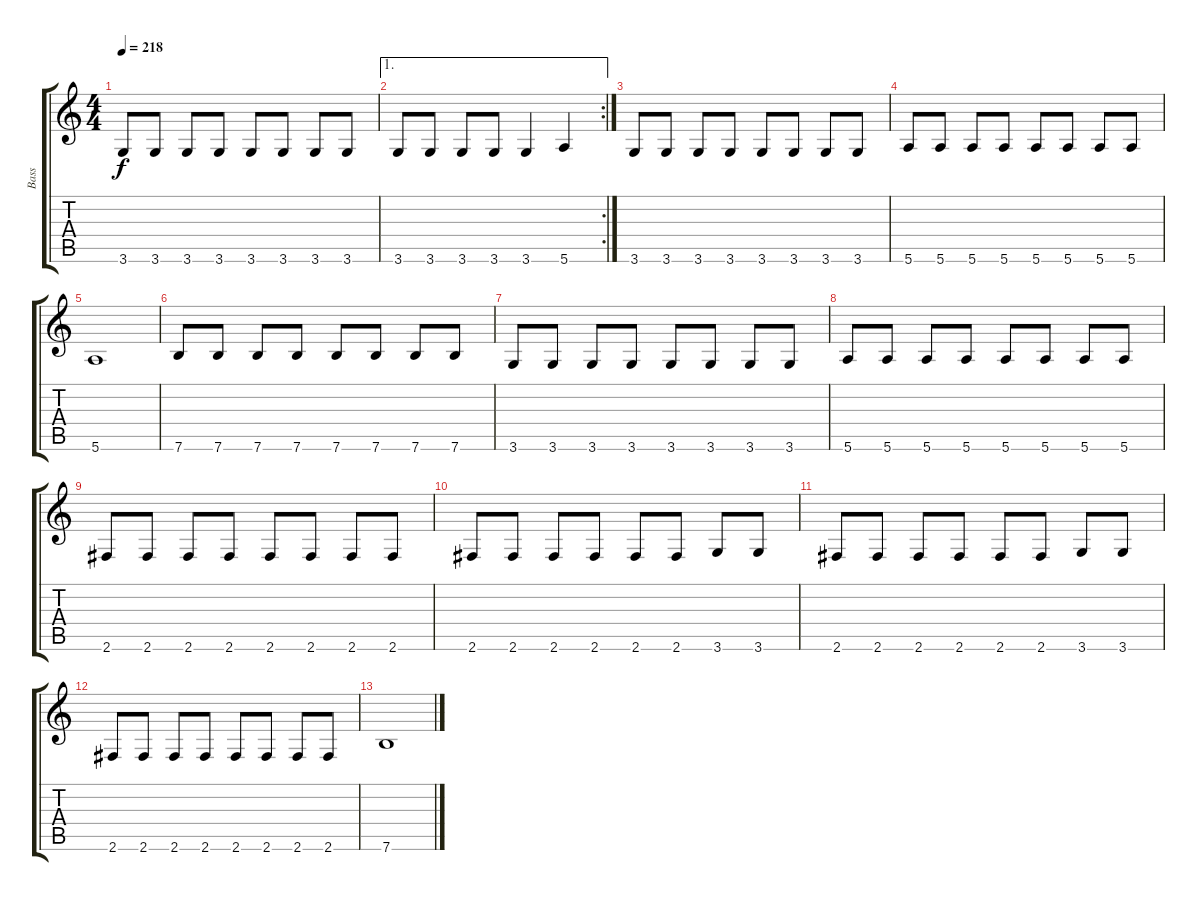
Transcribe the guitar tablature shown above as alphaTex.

\track ("Bass" "Bass") {instrument electricbassfinger}
\staff {score tabs}
\tuning (E4 B3 G3 D3 A2 E2) {hide}
\ts (4 4)
\tempo 218
\clef g2
\ks c
3.6.8{dy f} 3.6.8 3.6.8 3.6.8 3.6.8 3.6.8 3.6.8 3.6.8 |
\ae 1
\rc 2
3.6.8 3.6.8 3.6.8 3.6.8 3.6.4 5.6.4 |
3.6.8 3.6.8 3.6.8 3.6.8 3.6.8 3.6.8 3.6.8 3.6.8 |
5.6.8 5.6.8 5.6.8 5.6.8 5.6.8 5.6.8 5.6.8 5.6.8 |
5.6.1 |
7.6.8 7.6.8 7.6.8 7.6.8 7.6.8 7.6.8 7.6.8 7.6.8 |
3.6.8 3.6.8 3.6.8 3.6.8 3.6.8 3.6.8 3.6.8 3.6.8 |
5.6.8 5.6.8 5.6.8 5.6.8 5.6.8 5.6.8 5.6.8 5.6.8 |
2.6.8 2.6.8 2.6.8 2.6.8 2.6.8 2.6.8 2.6.8 2.6.8 |
2.6.8 2.6.8 2.6.8 2.6.8 2.6.8 2.6.8 3.6.8 3.6.8 |
2.6.8 2.6.8 2.6.8 2.6.8 2.6.8 2.6.8 3.6.8 3.6.8 |
2.6.8 2.6.8 2.6.8 2.6.8 2.6.8 2.6.8 2.6.8 2.6.8 |
7.6.1
